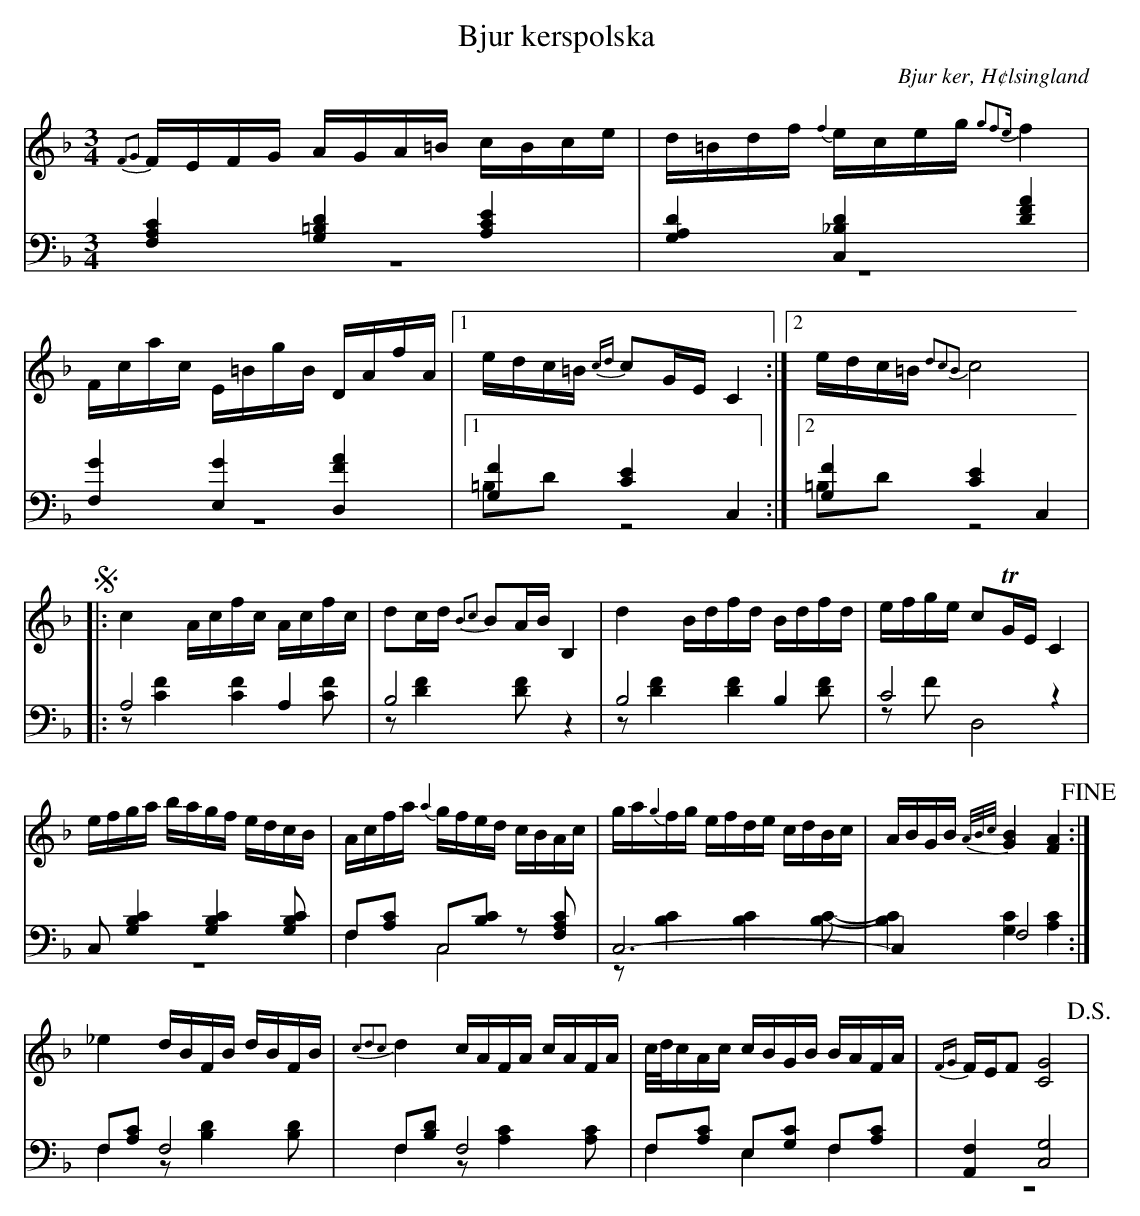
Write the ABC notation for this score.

X:1
T: Bjur kerspolska
O: Bjur ker, H¢lsingland
M: 3/4
L: 1/16
K: F
V:1
V:2
V:3 merge
V:1
{F2G2}FEFG AGA=B cBce|d=Bdf {f2}eceg {g2f2e}f4|Fcac E=BgB DAfA|1 edc=B {cd}c2GE C4:|2 edc=B {d2c2B2}c8 |
!segno! |:c4 Acfc Acfc|d2cd {B2c2}B2AB B,4|d4 Bdfd Bdfd|efge c2TGE C4|
efga bagf edcB|Acfa {a2}gfed cBAc|ga{g2}fg efde cdBc|ABGB {A/B/c/}[G4B4] [F4A4] !fine!:|
_e4 dBFB dBFB|{c2d2c2}d4 cAFA cAFA|c/d/cAc cBGB BAFA|{FG}FEF2 [C8G8] !D.S.!|
V:2 clef=bass
[F,4A,4C4] [G,4=B,4D4] [A,4C4E4]|[G,4A,4D4] [C,4_B,4D4] [D4F4A4]|[F,4G4] [E,4G4] [D,4F4A4]|1 [G,4F4] [C4E4] C,4:|2 [G,4F4] [C4E4] C,4 |
|:A,8 A,4|B,8 z4|B,8  B,4|C8 z4|
C,2 [G,4B,4C4] [G,4B,4C4] [G,2B,2C2]|F,2[A,2C2] C,2[B,2C2] z2 [F,2A,2C2]|C,12-|C,4 F,8:|
F,2[A,2C2] F,8|F,2[B,2D2] F,8|F,2[A,2C2] E,2[G,2C2] F,2[A,2C2]|[A,,4F,4] [C,8G,8] |
V:3 clef=bass
z12|z12|z12|1 =B,2D2 z8:|2 =B,2D2 z8|
|:z2 [C4F4] [C4F4] [C2F2]|z2 [D4F4] [D2F2] z4|z2 [D4F4] [D4F4] [D2F2]|z2 F2 D,8|
z12|F,4 C,8|z2 [B,4C4] [B,4C4] [B,2C2]-|[B,4C4] [G,4C4] [A,4C4]:|
F,4 z2 [B,4D4] [B,2D2]|F,4 z2 [A,4C4] [A,2C2]|F,4 E,4 F,4|z12|
